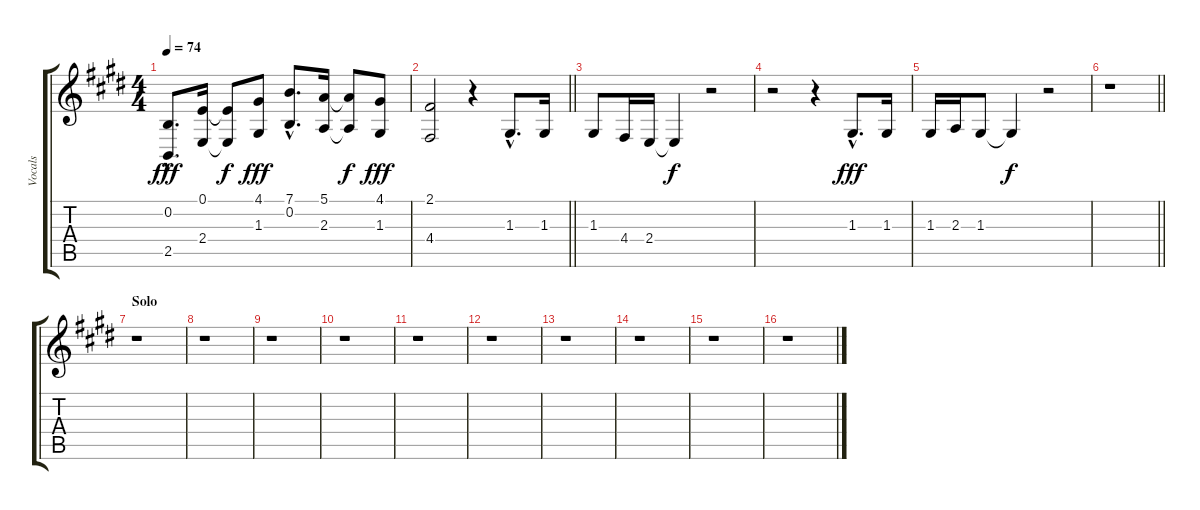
\track ("Vocals" "Vocals") {instrument lead6voice}
\staff {score tabs}
\tuning (E4 B3 G3 D3 A2 E2) {hide}
\ts (4 4)
\tempo 74
\clef g2
\ks e
(0.2{hac} 2.5{hac}).8{d dy fff} (0.1 2.4).16 (0.1{t} 2.4{t}).8{dy f} (4.1 1.3).8{dy fff} (7.1{hac} 0.2{hac}).8{d} (5.1 2.3).16 (5.1{t} 2.3{t}).8{dy f} (4.1 1.3).8{dy fff} |
\barLineRight lightlight
(2.1 4.4).2 r.4 1.3{hac}.8{d} 1.3.16 |
1.3.8 4.4.16 2.4.16 2.4{t}.4{dy f} r.2 |
r.2 r.4 1.3{hac}.8{d dy fff} 1.3.16 |
1.3.16 2.3.16 1.3.8 1.3{t}.4{dy f} r.2 |
\barLineRight lightlight
r.1 |
\section ("" "Solo")
r.1 |
r.1 |
r.1 |
r.1 |
r.1 |
r.1 |
r.1 |
r.1 |
r.1 |
r.1
